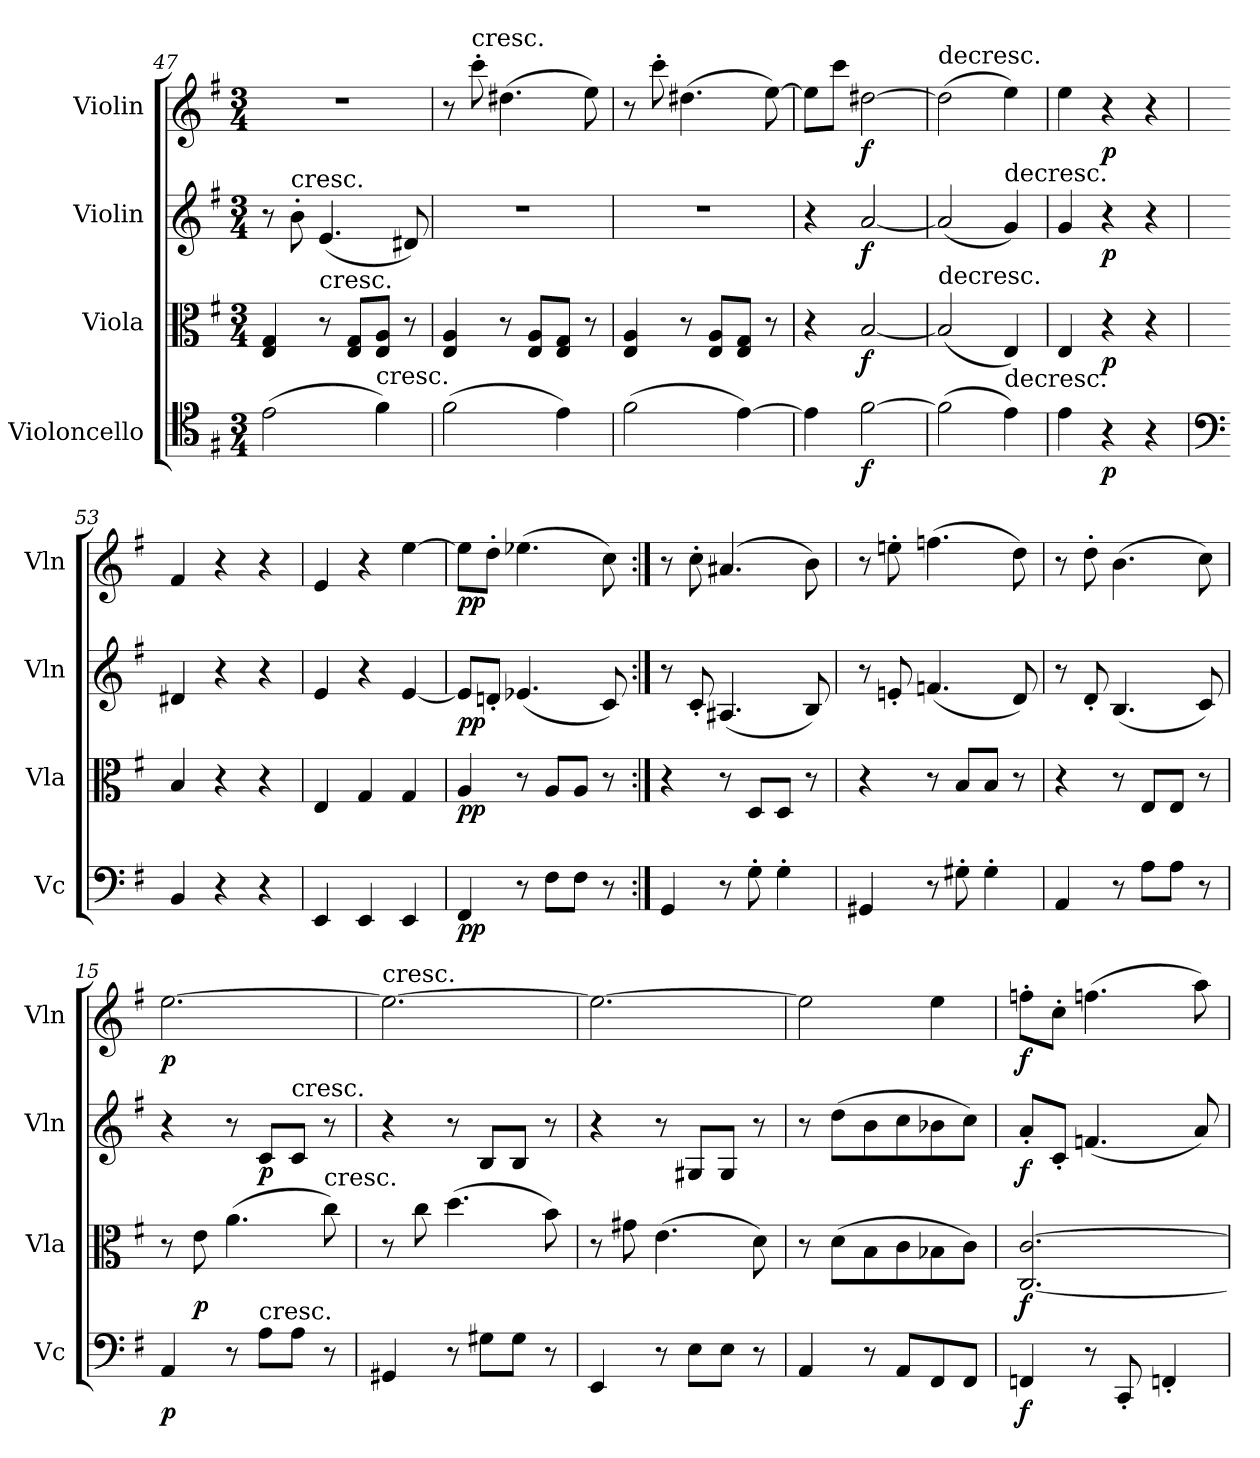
**kern	**dynam	**kern	**dynam	**kern	**dynam	**kern	**dynam
*part4	*part4	*part3	*part3	*part2	*part2	*part1	*part1
*staff4	*staff4	*staff3	*staff3	*staff2	*staff2	*staff1	*staff1
*I"Violoncello	*	*I"Viola	*	*I"Violin	*	*I"Violin	*
*I'Vc	*	*I'Vla	*	*I'Vln	*	*I'Vln	*
*clefC4	*	*clefC3	*	*clefG2	*	*clefG2	*
*k[f#]	*	*k[f#]	*	*k[f#]	*	*k[f#]	*
*e:	*	*e:	*	*e:	*	*e:	*
*M3/4	*	*M3/4	*	*M3/4	*	*M3/4	*
=47	=47	=47	=47	=47	=47	=47	=47
(2e\	.	4E/ 4G/	.	8r	.	2.r	.
!	!	!	!	!LO:TX:t=cresc.	!	!	!
.	.	.	.	8b'\	.	.	.
!	!	!LO:TX:t=cresc.	!	!	!	!	!
.	.	8r	.	(4.e/	.	.	.
.	.	8E/ 8G/L	.	.	.	.	.
!LO:TX:t=cresc.	!	!	!	!	!	!	!
4f#\)	.	8E/ 8A/J	.	.	.	.	.
.	.	8r	.	8d#X/)	.	.	.
=48	=48	=48	=48	=48	=48	=48	=48
(2f#\	.	4E/ 4A/	.	2.r	.	8r	.
!	!	!	!	!	!	!LO:TX:t=cresc.	!
.	.	.	.	.	.	8ccc'\	.
.	.	8r	.	.	.	(4.dd#X\	.
.	.	8E/ 8A/L	.	.	.	.	.
4e\)	.	8E/ 8G/J	.	.	.	.	.
.	.	8r	.	.	.	8ee\)	.
=49	=49	=49	=49	=49	=49	=49	=49
(2f#\	.	4E/ 4A/	.	2.r	.	8r	.
.	.	.	.	.	.	8ccc'\	.
.	.	8r	.	.	.	(4.dd#X\	.
.	.	8E/ 8A/L	.	.	.	.	.
[4e\)	.	8E/ 8G/J	.	.	.	.	.
.	.	8r	.	.	.	[8ee\)	.
=50	=50	=50	=50	=50	=50	=50	=50
4e\]	.	4r	.	4r	.	8ee\L]	.
.	.	.	.	.	.	8ccc\J	.
[2f#\	f	[2B/	f	[2a/	f	[2dd#X\	f
=51	=51	=51	=51	=51	=51	=51	=51
!	!	!	!	!	!	!LO:TX:t=decresc.	!
!	!	!LO:TX:t=decresc.	!	!	!	!	!
(2f#\]	.	(2B/]	.	(2a/]	.	(2dd#\]	.
!	!	!	!	!LO:TX:t=decresc.	!	!	!
!LO:TX:t=decresc.	!	!	!	!	!	!	!
4e\)	.	4E/)	.	4g/)	.	4ee\)	.
=52	=52	=52	=52	=52	=52	=52	=52
4e\	.	4E/	.	4g/	.	4ee\	.
4r	p	4r	p	4r	p	4r	p
4r	.	4r	.	4r	.	4r	.
=53	=53	=53	=53	=53	=53	=53	=53
*clefF4	*	*	*	*	*	*	*
4BB/	.	4B/	.	4d#X/	.	4f#/	.
4r	.	4r	.	4r	.	4r	.
4r	.	4r	.	4r	.	4r	.
=54	=54	=54	=54	=54	=54	=54	=54
4EE/	.	4E/	.	4e/	.	4e/	.
4EE/	.	4G/	.	4r	.	4r	.
4EE/	.	4G/	.	[4e/	.	[4ee\	.
=55	=55	=55	=55	=55	=55	=55	=55
4FF#/	pp	4A/	pp	8e/L]	pp	8ee\L]	pp
.	.	.	.	8dn'/J	.	8dd'\J	.
8r	.	8r	.	(4.e-X/	.	(4.ee-X\	.
8F#\L	.	8A/L	.	.	.	.	.
8F#\J	.	8A/J	.	.	.	.	.
8r	.	8r	.	8c/)	.	8cc\)	.
=56:|!	=56:|!	=56:|!	=56:|!	=56:|!	=56:|!	=56:|!	=56:|!
4GG/	.	4r	.	8r	.	8r	.
.	.	.	.	8c'/	.	8cc'\	.
8r	.	8r	.	(4.A#X/	.	(4.a#X/	.
8G'\	.	8D/L	.	.	.	.	.
4G'\	.	8D/J	.	.	.	.	.
.	.	8r	.	8B/)	.	8b\)	.
=13	=13	=13	=13	=13	=13	=13	=13
4GG#X/	.	4r	.	8r	.	8r	.
.	.	.	.	8en'/	.	8een'\	.
8r	.	8r	.	(4.fn/	.	(4.ffn\	.
8G#X'\	.	8B/L	.	.	.	.	.
4G#'\	.	8B/J	.	.	.	.	.
.	.	8r	.	8d/)	.	8dd\)	.
=14	=14	=14	=14	=14	=14	=14	=14
4AA/	.	4r	.	8r	.	8r	.
.	.	.	.	8d'/	.	8dd'\	.
8r	.	8r	.	(4.B/	.	(4.b\	.
8A\L	.	8E/L	.	.	.	.	.
8A\J	.	8E/J	.	.	.	.	.
8r	.	8r	.	8c/)	.	8cc\)	.
=15	=15	=15	=15	=15	=15	=15	=15
4AA/	p	8r	.	4r	.	[2.ee\	p
.	.	8e\	p	.	.	.	.
8r	.	(4.a\	.	8r	.	.	.
!LO:TX:t=cresc.	!	!	!	!	!	!	!
8A\L	.	.	.	8c/L	p	.	.
!	!	!	!	!LO:TX:t=cresc.	!	!	!
8A\J	.	.	.	8c/J	.	.	.
!	!	!LO:TX:t=cresc.	!	!	!	!	!
8r	.	8cc\)	.	8r	.	.	.
=16	=16	=16	=16	=16	=16	=16	=16
!	!	!	!	!	!	!LO:TX:t=cresc.	!
4GG#X/	.	8r	.	4r	.	2.ee\_	.
.	.	8cc\	.	.	.	.	.
8r	.	(4.dd\	.	8r	.	.	.
8G#X\L	.	.	.	8B/L	.	.	.
8G#\J	.	.	.	8B/J	.	.	.
8r	.	8b\)	.	8r	.	.	.
=17	=17	=17	=17	=17	=17	=17	=17
4EE/	.	8r	.	4r	.	2.ee\_	.
.	.	8g#X\	.	.	.	.	.
8r	.	(4.e\	.	8r	.	.	.
8E\L	.	.	.	8G#X/L	.	.	.
8E\J	.	.	.	8G#/J	.	.	.
8r	.	8d\)	.	8r	.	.	.
=18	=18	=18	=18	=18	=18	=18	=18
4AA/	.	8r	.	8r	.	2ee\]	.
.	.	(8d\L	.	(8dd\L	.	.	.
8r	.	8B\	.	8b\	.	.	.
8AA/L	.	8c\	.	8cc\	.	.	.
8FF#/	.	8B-X\	.	8b-X\	.	4ee\	.
8FF#/J	.	8c\J)	.	8cc\J)	.	.	.
=19	=19	=19	=19	=19	=19	=19	=19
4FFn/	f	[2.C/ [2.c/	f	8a'/L	f	8ffn'\L	f
.	.	.	.	8c'/J	.	8cc'\J	.
8r	.	.	.	(4.fn/	.	(4.ffn\	.
8CC'/	.	.	.	.	.	.	.
4FFn'/	.	.	.	.	.	.	.
.	.	.	.	8a/)	.	8aa\)	.
=	=	=	=	=	=	=	=
*-	*-	*-	*-	*-	*-	*-	*-
